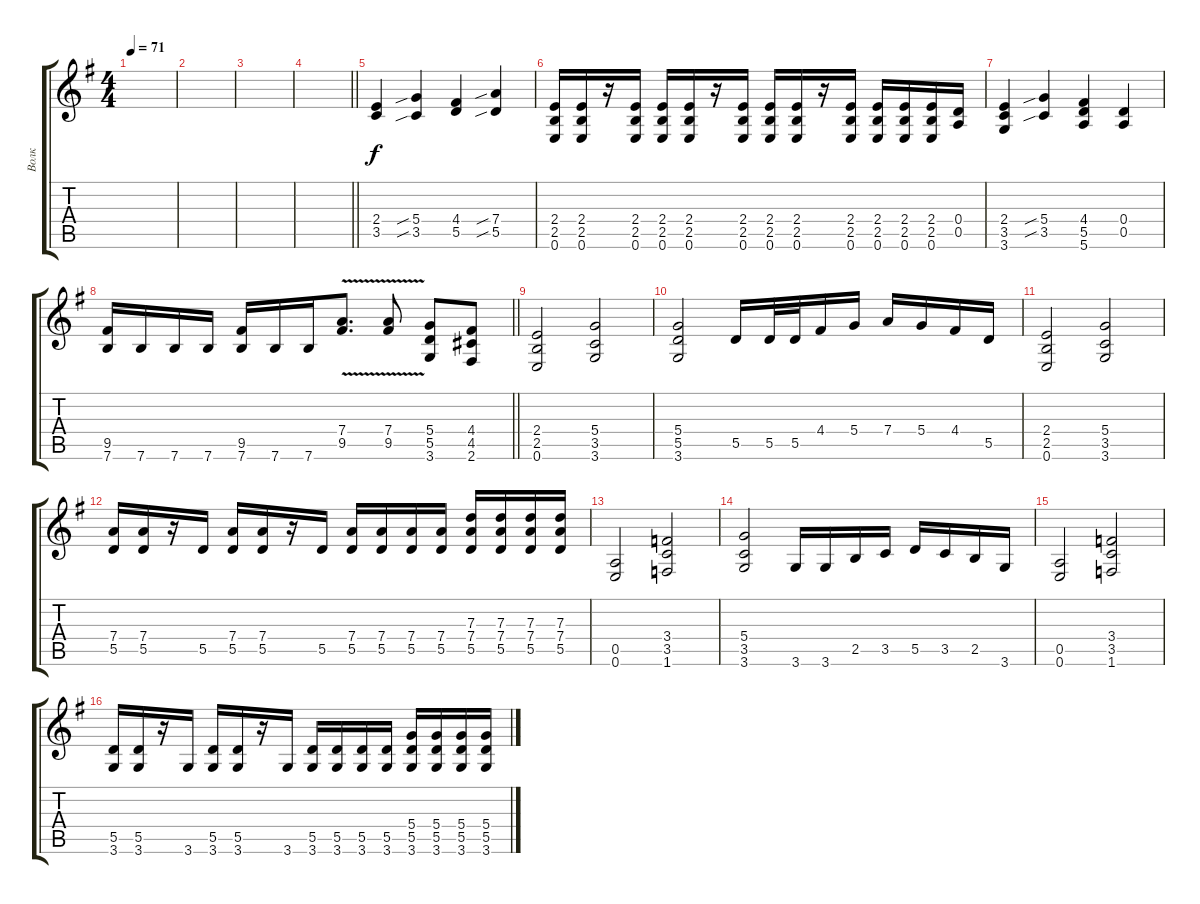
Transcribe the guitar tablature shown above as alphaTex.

\track ("Волк" "Волк") {instrument distortionguitar}
\staff {score tabs}
\tuning (E4 B3 G3 D3 A2 E2) {hide}
\ts (4 4)
\tempo 71
\clef g2
\ks eminor
|
|
|
\barLineRight lightlight
|
(2.4 3.5).4 (5.4{sib} 3.5{sib}).4 (4.4 5.5).4 (7.4{sib} 5.5{sib}).4 |
(2.4 2.5 0.6).16 (2.4 2.5 0.6).16 r.16 (2.4 2.5 0.6).16 (2.4 2.5 0.6).16 (2.4 2.5 0.6).16 r.16 (2.4 2.5 0.6).16 (2.4 2.5 0.6).16 (2.4 2.5 0.6).16 r.16 (2.4 2.5 0.6).16 (2.4 2.5 0.6).16 (2.4 2.5 0.6).16 (2.4 2.5 0.6).16 (0.4 0.5).16 |
(2.4 3.5 3.6).4 (5.4{sib} 3.5{sib}).4 (4.4 5.5 5.6).4 (0.4 0.5).4 |
\barLineRight lightlight
(9.5 7.6).16 7.6.16 7.6.16 7.6.16 (9.5 7.6).16 7.6.16 7.6.16 (7.4{v} 9.5).8{d} (7.4{v} 9.5).8 (5.4 5.5 3.6).8 (4.4 4.5 2.6).8 |
(2.4 2.5 0.6).2 (5.4 3.5 3.6).2 |
(5.4 5.5 3.6).2 5.5.16 5.5.32 5.5.32 4.4.16 5.4.16 7.4.16 5.4.16 4.4.16 5.5.16 |
(2.4 2.5 0.6).2 (5.4 3.5 3.6).2 |
(7.4 5.5).16 (7.4 5.5).16 r.16 5.5.16 (7.4 5.5).16 (7.4 5.5).16 r.16 5.5.16 (7.4 5.5).16 (7.4 5.5).16 (7.4 5.5).16 (7.4 5.5).16 (7.3 7.4 5.5).16 (7.3 7.4 5.5).16 (7.3 7.4 5.5).16 (7.3 7.4 5.5).16 |
(0.5 0.6).2 (3.4 3.5 1.6).2 |
(5.4 3.5 3.6).2 3.6.16 3.6.16 2.5.16 3.5.16 5.5.16 3.5.16 2.5.16 3.6.16 |
(0.5 0.6).2 (3.4 3.5 1.6).2 |
(5.5 3.6).16 (5.5 3.6).16 r.16 3.6.16 (5.5 3.6).16 (5.5 3.6).16 r.16 3.6.16 (5.5 3.6).16 (5.5 3.6).16 (5.5 3.6).16 (5.5 3.6).16 (5.4 5.5 3.6).16 (5.4 5.5 3.6).16 (5.4 5.5 3.6).16 (5.4 5.5 3.6).16
